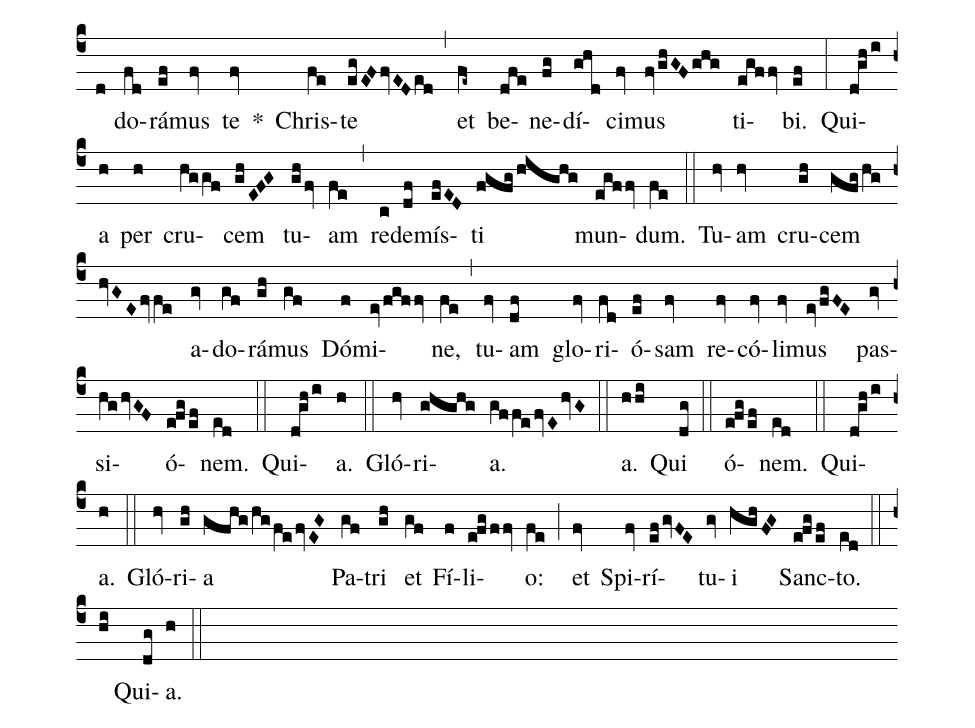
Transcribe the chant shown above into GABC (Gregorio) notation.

annotation: 3. Resp.;
annotation: IV.;
%%
(c4)
(d) do(fd)rá(ef)mus(fv) te(fv) *() Chris(fe)te(egEFfvEDed) (,)
et(fe~) be(dfe)ne(fg)dí(ghd)ci(fv)mus(fvghGFghg) ti(egffv)bi.(ef) (:)
Qui(dghi)a(h) per(h) cru(hggf)cem(ghEFG) tu(ghfv)am(fe) (,)
re(c)de(df)mís(efED)ti(fgfghighg) mun(egffv)dum.(fe) (::)

Tu(hv)am(hv) cru(gh)cem(gfghghvGEfvfe) a(gv)do(gf)rá(gh)mus(gf) Dó(f)mi(evfgffv)ne,(fe) (,)
tu(fv)am(df) glo(fv)ri(fd)ó(ef)sam(fv) re(fv)có(fv)li(fv)mus(evfgFE) pas(gv)si(hghvGF)ó(efgef)nem.(ed) (::)

Qui(dghi)a.(h) (::)

Gló(hv)ri(ghghg)a.(gffefvEhvG) (::)

a.(hhi) Qui(dg) (::)

ó(efgef)nem.(ed) (::)

Qui(dghi)a.(h) (::)

Gló(hv)ri(gh)a(gfhghgfefvEG) Pa(gf)tri(gh) et(gf) Fí(f)li(efgffv)o:(fe) (;)
et(fv) Spi(fv)rí(efgvFE)tu(gv)i(hghFG) Sanc(efgef)to.(ed) (::)

(hi) Qui(dg)a.(h) (::)
